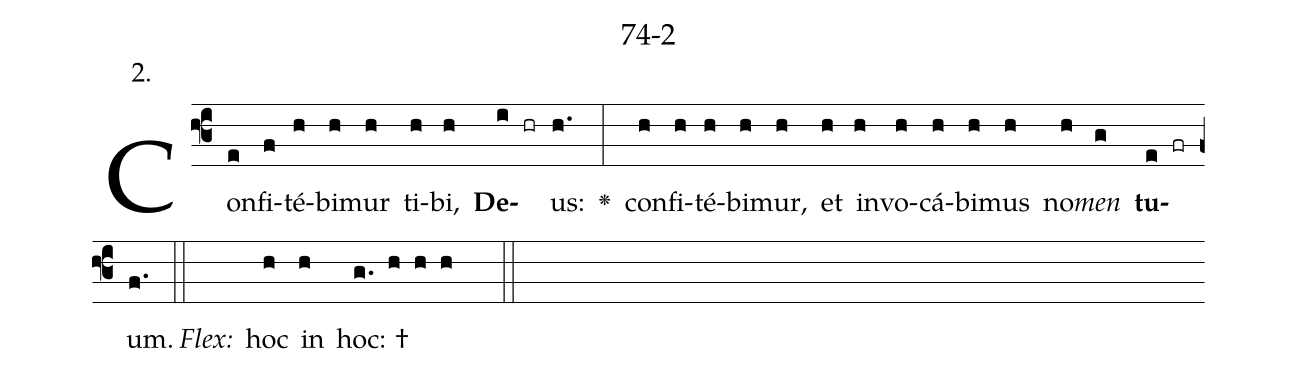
name: 74-2;
annotation: 2.;
%%
(f3)Con(e)fi(f)té(h)bi(h)mur(h) ti(h)bi,(h) <b>De</b>(i hr)us:(h.) <v>\greheightstar</v>(:) con(h)fi(h)té(h)bi(h)mur,(h) et(h) in(h)vo(h)cá(h)bi(h)mus(h) no(h)<i>men</i>(g) <b>tu</b>(e fr)um.(f.) (::)
<i>Flex:</i>()  hoc(h) in(h) hoc: †(g. h h h  ::)

%E(h) u(h) o(h) u(g) a(e) e.(f.) (::)
